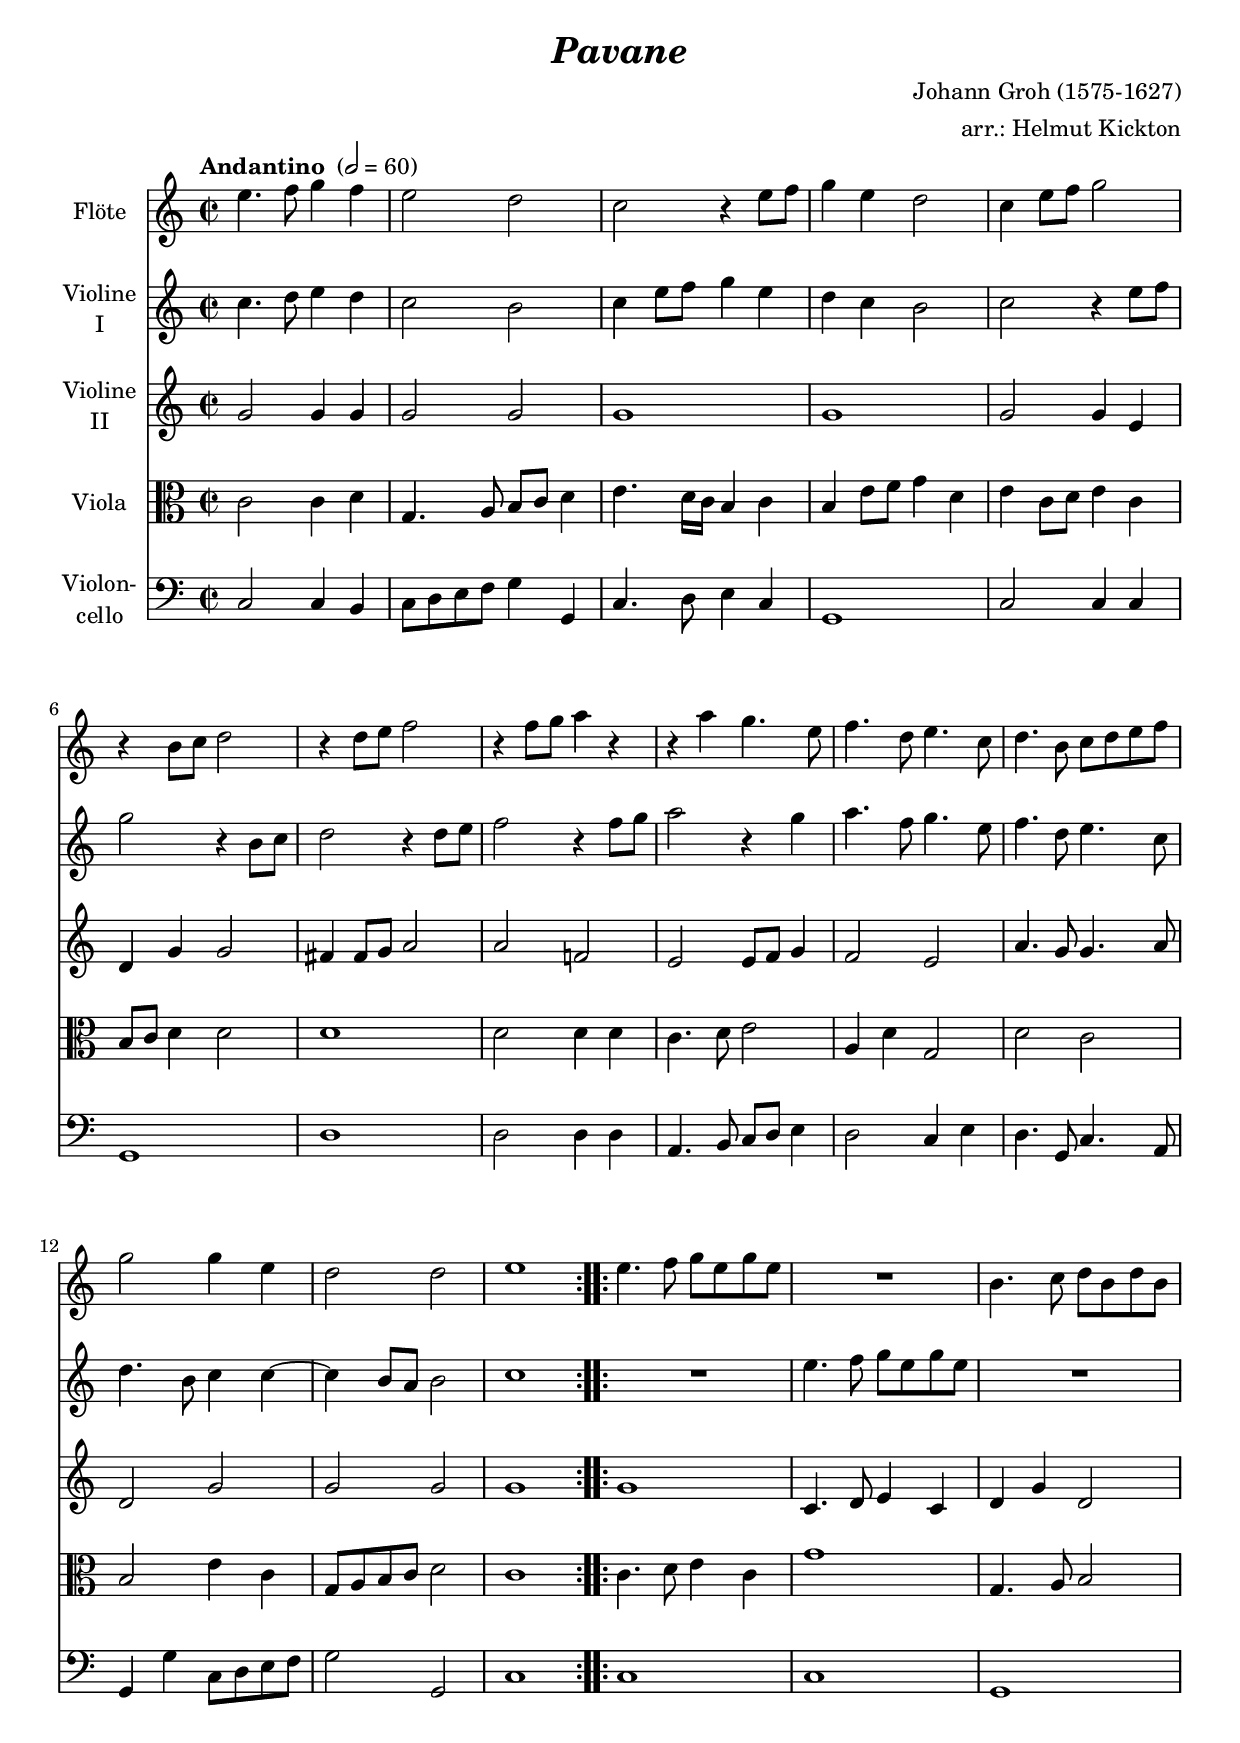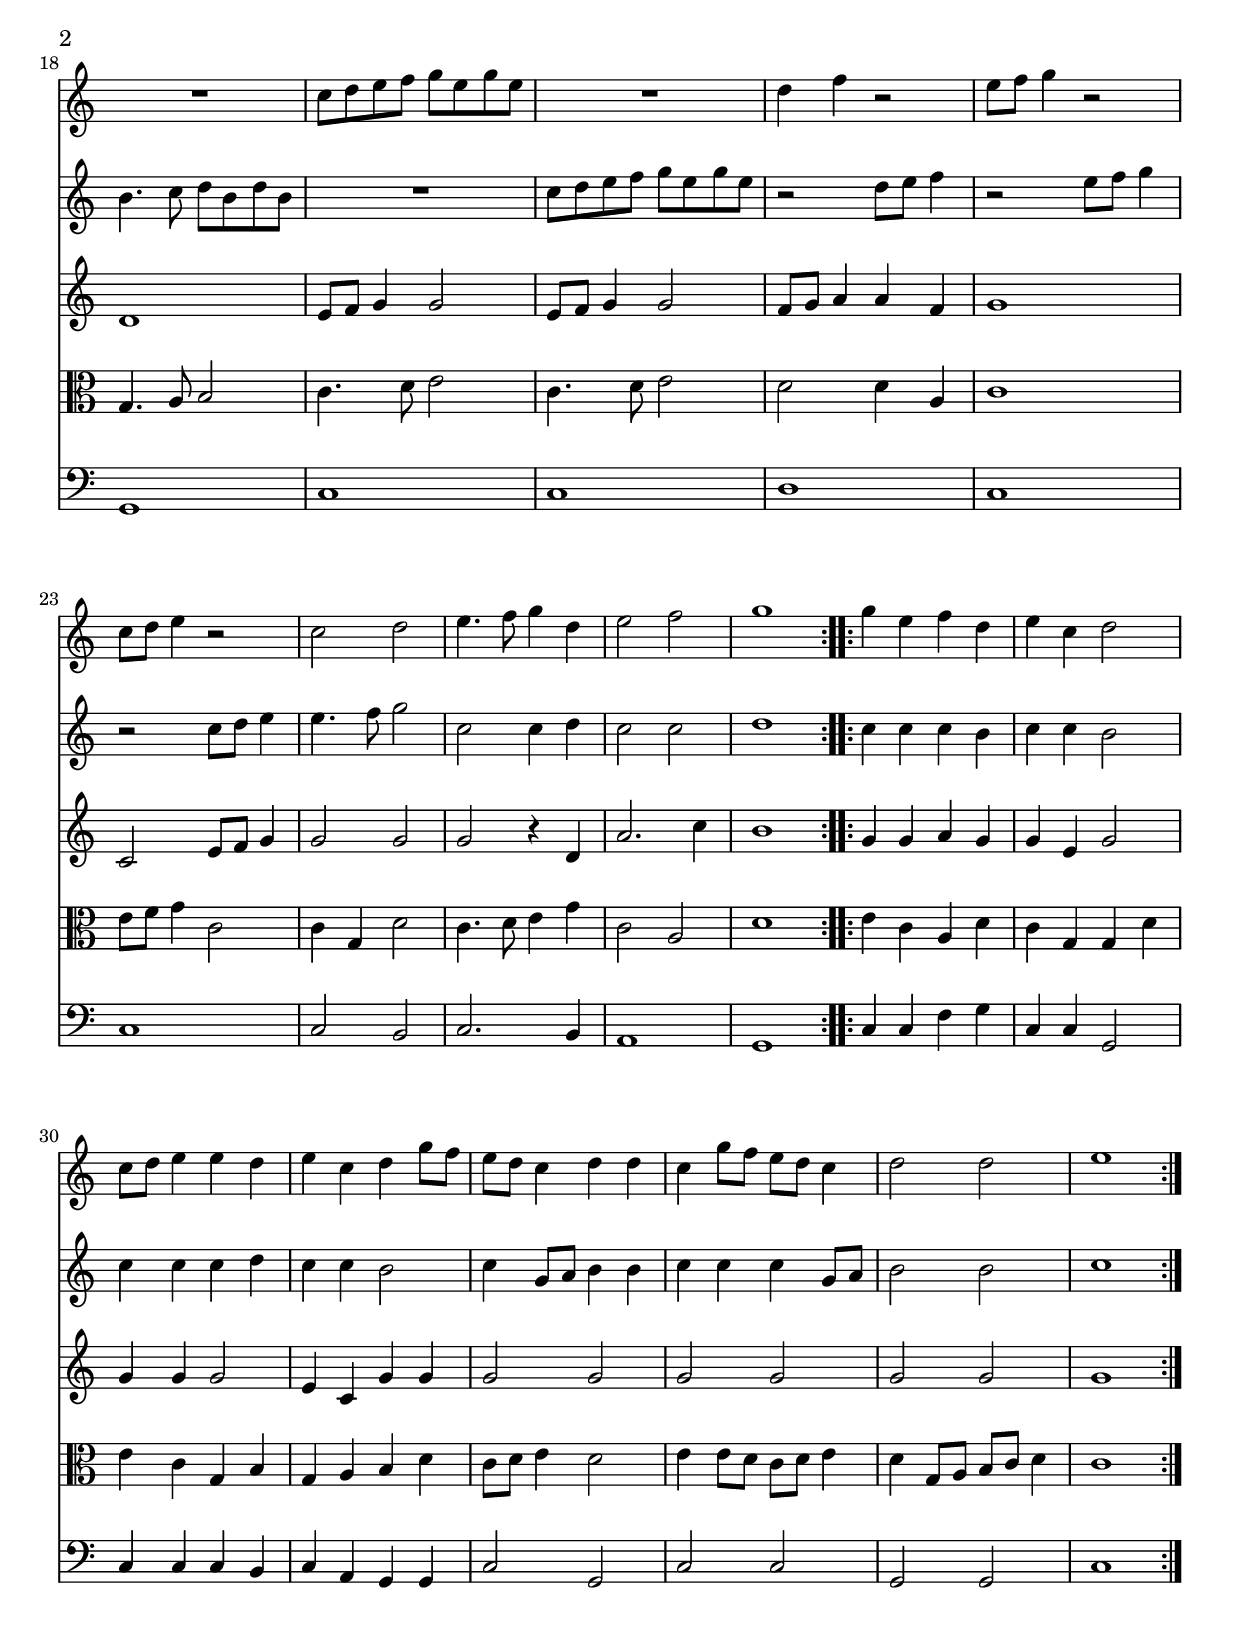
\version "2.14.2"
\include "deutsch.ly"

#(set-global-staff-size 20)

\header {
  title     = \markup \bold \italic "Pavane"
  composer  = "Johann Groh (1575-1627)"
  arranger  = "arr.: Helmut Kickton"
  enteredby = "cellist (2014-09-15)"
}

voiceconsts = {
  \key c \major
  \time 2/2
  \tempo "Andantino " 2=60
  %\numericTimeSignature
  \compressFullBarRests
  % \set tupletSpannerDuration = #(ly:make-moment 1 4)
}

mifl = "recorder"
mist = "string ensemble 1"
miba = "drawbar organ"

va = \relative c'' {
   \voiceconsts

   \repeat volta 2 {
     e4. f8 g4 f
     e2 d
     c r4 e8 f
     g4 e d2
     c4 e8 f g2

     r4 h,8 c d2
     r4 d8 e f2
     r4 f8 g a4 r
     r a g4. e8
     f4. d8 e4. c8

     d4. h8 c d e f
     g2 g4 e
     d2 d
     e1
   }
   \repeat volta 2 {
     e4. f8 g e g e
     R1

     h4. c8 d h d h
     R1
     c8 d e f g e g e
     R1
     d4 f r2

     e8 f g4 r2
     c,8 d e4 r2
     c d
     e4. f8 g4 d
     e2 f
     g1   
   }
   \repeat volta 2 {
     g4 e f d
     e c d2

     c8 d e4 e d
     e c d g8 f
     e d c4 d d
     c g'8 f e d c4
     d2 d
     e1
   }
}

vb = \relative c'' {
   \voiceconsts

   \repeat volta 2 {
     c4. d8 e4 d
     c2 h
     c4 e8 f g4 e
     d c h2
     c r4 e8 f

     g2 r4 h,8 c
     d2 r4 d8 e
     f2 r4 f8 g
     a2 r4 g
     a4. f8 g4. e8

     f4. d8 e4. c8
     d4. h8 c4 c~
     c h8 a h2
     c1
   }

   \repeat volta 2 {
     R1
     e4. f8 g e g e

     R1
     h4. c8 d h d h
     R1
     c8 d e f g e g e
     r2 d8 e f4

     r2 e8 f g4
     r2 c,8 d e4
     e4. f8 g2
     c, c4 d
     c2 c
     d1
   }

   \repeat volta 2 {
     c4 c c h
     c c h2

     c4 c c d
     c c h2
     c4 g8 a h4 h
     c c c g8 a
     h2 h
     c1
   }
}

vc = \relative c'' {
   \voiceconsts

   \repeat volta 2 {
     g2 g4 g
     g2 g
     g1
     g
     g2 g4 e

     d g g2
     fis4 fis8 g a2
     a f!
     e e8 f g4
     f2 e

     a4. g8 g4. a8
     d,2 g
     g g
     g1
   }

   \repeat volta 2 {
     g
     c,4. d8 e4 c

     d g d2
     d1
     e8 f g4 g2
     e8 f g4 g2
     f8 g a4 a f

     g1
     c,2 e8 f g4
     g2 g
     g r4 d
     a'2. c4
     h1
   }

   \repeat volta 2 {
     g4 g a g
     g e g2

     g4 g g2
     e4 c g' g
     g2 g
     g g
     g g
     g1
   }
}

vd = \relative c' {
   \voiceconsts
   \clef "alto"

   \repeat volta 2 {
     c2 c4 d
     g,4. a8 h c d4
     e4. d16 c h4 c
     h e8 f g4 d
     e c8 d e4 c

     h8 c d4 d2
     d1
     d2 d4 d
     c4. d8 e2
     a,4 d g,2

     d' c
     h e4 c
     g8 a h c d2
     c1
   }

   \repeat volta 2 {
     c4. d8 e4 c
     g'1

     g,4. a8 h2
     g4. a8 h2
     c4. d8 e2
     c4. d8 e2
     d d4 a

     c1
     e8 f g4 c,2
     c4 g d'2
     c4. d8 e4 g
     c,2 a
     d1
   }

   \repeat volta 2 {
     e4 c a d
     c g g d'

     e c g h
     g a h d
     c8 d e4 d2
     e4 e8 d c d e4
     d g,8 a h c d4
     c1
   }
}

ve = \relative c {
   \voiceconsts
   \clef "bass"

   \repeat volta 2 {
     c2 c4 h
     c8 d e f g4 g,
     c4. d8 e4 c
     g1
     c2 c4 c

     g1 d'
     d2 d4 d
     a4. h8 c d e4
     d2 c4 e

     d4. g,8 c4. a8
     g4 g' c,8 d e f
     g2 g,
     c1
   }

   \repeat volta 2 {
     c
     c

     g
     g
     c
     c
     d

     c
     c
     c2 h
     c2. h4
     a1
     g
   }

   \repeat volta 2 {
     c4 c f g
     c, c g2

     c4 c c h
     c a g g
     c2 g
     c c
     g g
     c1
   }
}


music = <<
      \new Staff {
        \set Staff.midiInstrument = \mist
        \set Staff.instrumentName = \markup \center-column { "Flöte" }
        \transpose c c { \va }
      }

      \new Staff {
        \set Staff.midiInstrument = \mist
        \set Staff.instrumentName = \markup \center-column { "Violine" "I" }
        \transpose c c { \vb }
      }

      \new Staff {
        \set Staff.midiInstrument = \mist
        \set Staff.instrumentName = \markup \center-column { "Violine" "II" }
        \transpose c c { \vc }
      }

      \new Staff {
        \set Staff.midiInstrument = \mist
        \set Staff.instrumentName = \markup \center-column { "Viola" }
        \transpose c c { \vd }
      }

      \new Staff {
        \set Staff.midiInstrument = \miba
        \set Staff.instrumentName = \markup \center-column { "Violon-" "cello" }
        \transpose c c { \ve }
      }
>>

\book {
  \score {
   \music
    \layout {}
  }

  \score {
    \unfoldRepeats \music

    \midi {
      \context {
        \Score
      }
    }
  }
}
